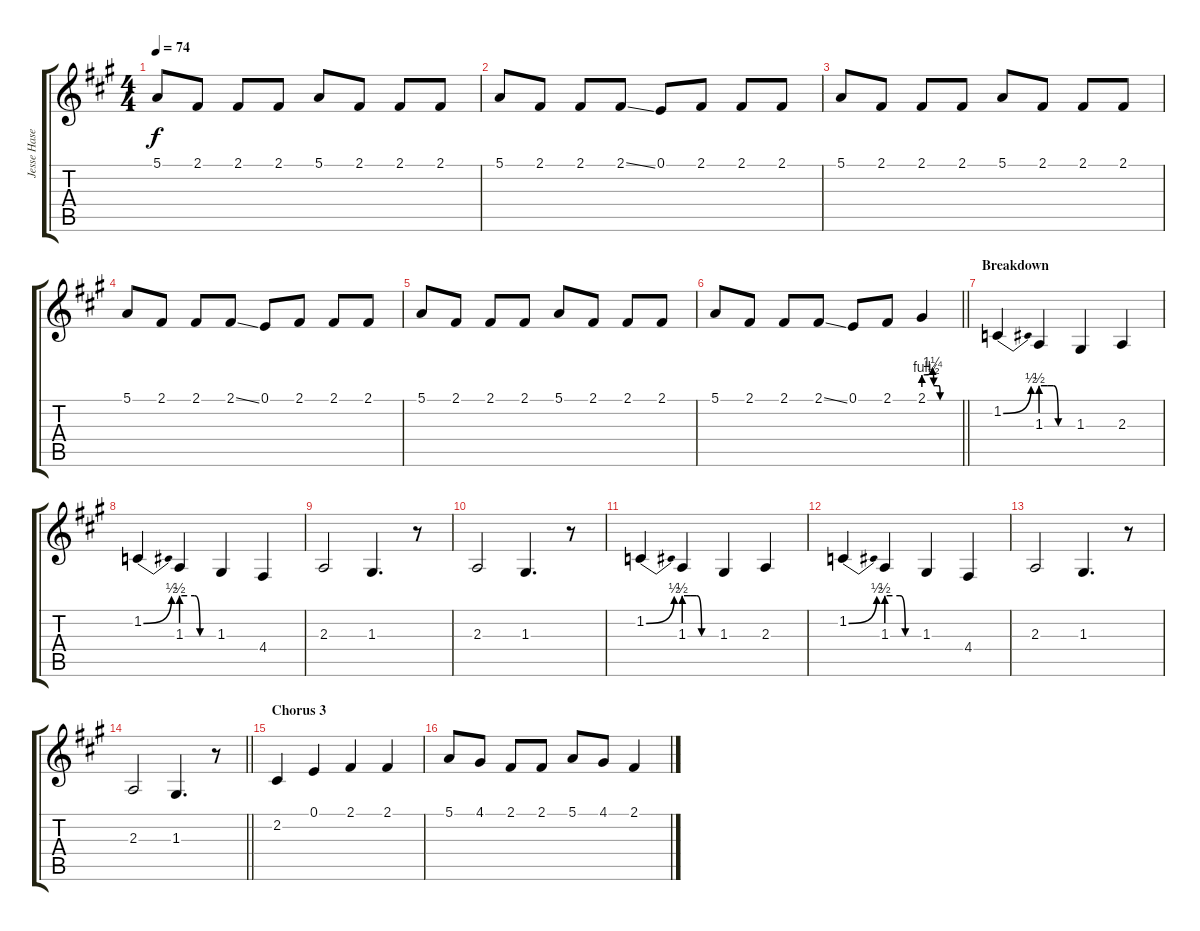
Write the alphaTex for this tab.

\track ("Jesse Hasek (Left)" "Jesse Hase") {instrument clarinet}
\staff {score tabs}
\tuning (E4 B3 G3 D3 A2 E2) {hide}
\ts (4 4)
\tempo 74
\clef g2
\ks f#minor
5.1.8{dy f} 2.1.8 2.1.8 2.1.8 5.1.8 2.1.8 2.1.8 2.1.8 |
5.1.8 2.1.8 2.1.8 2.1{ss}.8 0.1.8 2.1.8 2.1.8 2.1.8 |
5.1.8 2.1.8 2.1.8 2.1.8 5.1.8 2.1.8 2.1.8 2.1.8 |
5.1.8 2.1.8 2.1.8 2.1{ss}.8 0.1.8 2.1.8 2.1.8 2.1.8 |
5.1.8 2.1.8 2.1.8 2.1.8 5.1.8 2.1.8 2.1.8 2.1.8 |
\barLineRight lightlight
5.1.8 2.1.8 2.1.8 2.1{ss}.8 0.1.8 2.1.8 2.1{be (custom 0 4 15 5 17 2 21 2 23 2 26 2 28 0 36 0 40 0 60 0)}.4 |
\section ("" "Breakdown")
1.2{be (bend 0 0 60 2)}.4 1.3{be (custom 0 2 13 2 24 2 33 0 40 0 60 0)}.4 1.3.4 2.3.4 |
1.2{be (bend 0 0 60 2)}.4 1.3{be (custom 0 2 11 2 25 2 35 0 40 0 60 0)}.4 1.3.4 4.4.4 |
2.3.2 1.3.4{d} r.8 |
2.3.2 1.3.4{d} r.8 |
1.2{be (bend 0 0 60 2)}.4 1.3{be (custom 0 2 13 2 24 2 33 0 40 0 60 0)}.4 1.3.4 2.3.4 |
1.2{be (bend 0 0 60 2)}.4 1.3{be (custom 0 2 11 2 25 2 35 0 40 0 60 0)}.4 1.3.4 4.4.4 |
2.3.2 1.3.4{d} r.8 |
\barLineRight lightlight
2.3.2 1.3.4{d} r.8 |
\section ("" "Chorus 3")
2.2.4 0.1.4 2.1.4 2.1.4 |
5.1.8 4.1.8 2.1.8 2.1.8 5.1.8 4.1.8 2.1.4
